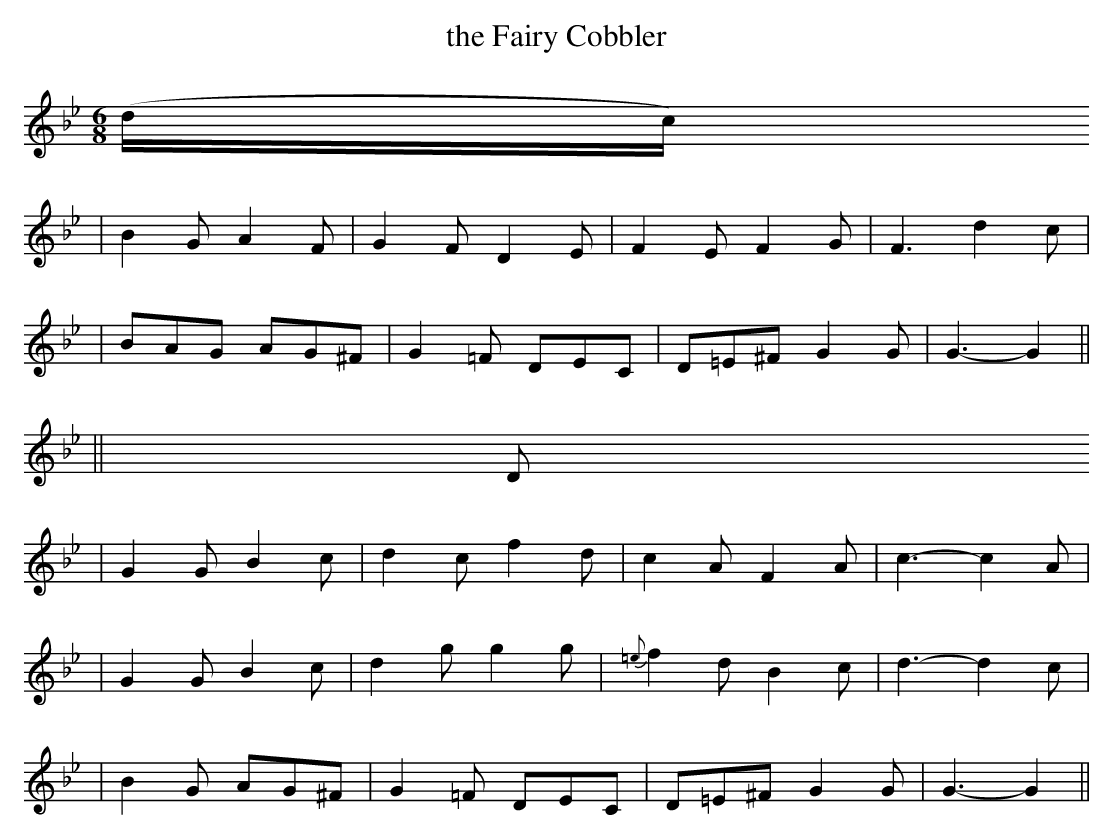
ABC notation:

X:1
T: the Fairy Cobbler
M: 6/8
L: 1/8
K: Gm
(d/c/)
| B2G A2F | G2F D2E  | F2E F2G | F3 d2c |
| BAG AG^F | G2=F DEC | D=E^F G2G | G3- G2 ||
|| D
| G2G B2c | d2c f2d | c2A F2A | c3- c2A |
| G2G B2c | d2g g2g | {=e}f2d B2c | d3- d2c |
| B2G AG^F | G2=F DEC | D=E^F G2G | G3- G2 ||
